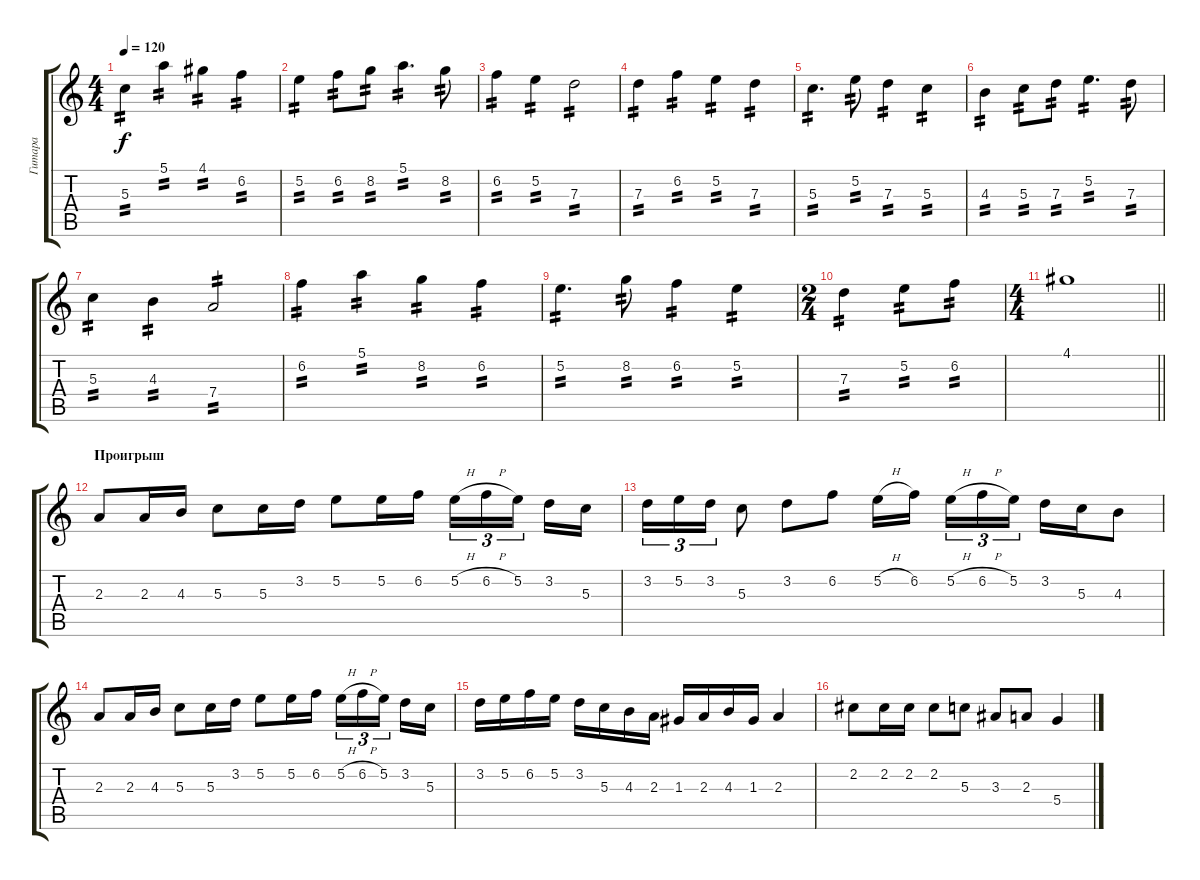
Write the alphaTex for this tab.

\track ("Гитара" "Гитара") {instrument acousticguitarsteel}
\staff {score tabs}
\tuning (E4 B3 G3 D3 A2 E2) {hide}
\ts (4 4)
\tempo 120
\clef g2
\ks c
5.3.4{tp 2 dy f} 5.1.4{tp 2} 4.1.4{tp 2} 6.2.4{tp 2} |
5.2.4{tp 2} 6.2.8{tp 2} 8.2.8{tp 2} 5.1.4{d tp 2} 8.2.8{tp 2} |
6.2.4{tp 2} 5.2.4{tp 2} 7.3.2{tp 2} |
7.3.4{tp 2} 6.2.4{tp 2} 5.2.4{tp 2} 7.3.4{tp 2} |
5.3.4{d tp 2} 5.2.8{tp 2} 7.3.4{tp 2} 5.3.4{tp 2} |
4.3.4{tp 2} 5.3.8{tp 2} 7.3.8{tp 2} 5.2.4{d tp 2} 7.3.8{tp 2} |
5.3.4{tp 2} 4.3.4{tp 2} 7.4.2{tp 2} |
6.2.4{tp 2} 5.1.4{tp 2} 8.2.4{tp 2} 6.2.4{tp 2} |
5.2.4{d tp 2} 8.2.8{tp 2} 6.2.4{tp 2} 5.2.4{tp 2} |
\ts (2 4)
7.3.4{tp 2} 5.2.8{tp 2} 6.2.8{tp 2} |
\ts (4 4)
\barLineRight lightlight
4.1.1 |
\section ("" "Проигрыш")
2.3.8 2.3.16 4.3.16 5.3.8 5.3.16 3.2.16 5.2.8 5.2.16 6.2.16 5.2{h}.16{tu (3 2)} 6.2{h}.16{tu (3 2)} 5.2.16{tu (3 2) beam splitsecondary} 3.2.16 5.3.16 |
3.2.16{tu (3 2)} 5.2.16{tu (3 2)} 3.2.16{tu (3 2)} 5.3.8 3.2.8 6.2.8 5.2{h}.16 6.2.16{beam splitsecondary} 5.2{h}.16{tu (3 2)} 6.2{h}.16{tu (3 2)} 5.2.16{tu (3 2)} 3.2.16 5.3.16 4.3.8 |
2.3.8 2.3.16 4.3.16 5.3.8 5.3.16 3.2.16 5.2.8 5.2.16 6.2.16 5.2{h}.16{tu (3 2)} 6.2{h}.16{tu (3 2)} 5.2.16{tu (3 2) beam splitsecondary} 3.2.16 5.3.16 |
3.2.16 5.2.16 6.2.16 5.2.16 3.2.16 5.3.16 4.3.16 2.3.16 1.3.16 2.3.16 4.3.16 1.3.16 2.3.4 |
2.2.8 2.2.16 2.2.16 2.2.8 5.3.8 3.3.8 2.3.8 5.4.4
